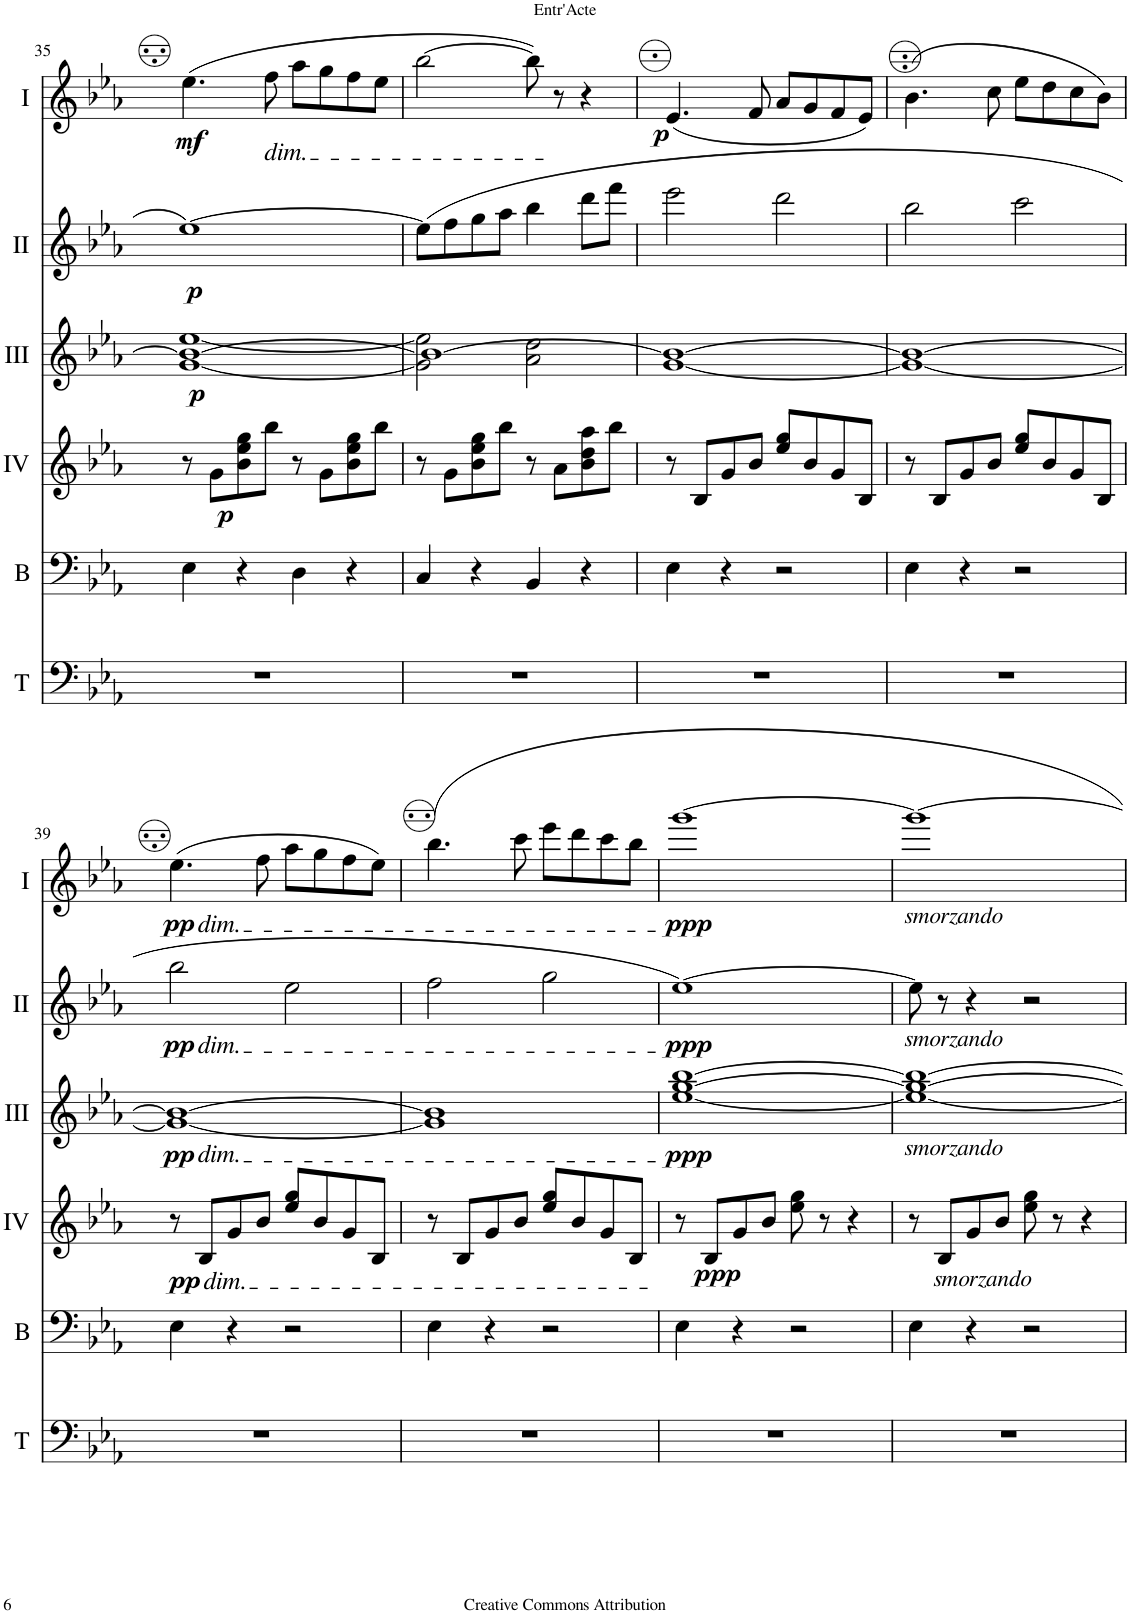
**kern	**kern	**kern	**dynam	**kern	**dynam	**kern	**dynam	**kern	**dynam
*part6	*part5	*part4	*part4	*part3	*part3	*part2	*part2	*part1	*part1
*staff6	*staff5	*staff4	*staff4	*staff3	*staff3	*staff2	*staff2	*staff1	*staff1
*I"Timpani	*I"Basson	*I"Acc. 4	*	*I"Acc. 3	*	*I"Acc. 2	*	*I"Acc.1	*
*I'T	*I'B	*	*	*	*	*	*	*	*
!!LO:PB:g=z
*clefF4	*clefF4	*clefG2	*	*clefG2	*	*clefG2	*	*clefG2	*
*	*Trd7c12	*Trd7c12	*	*Trd7c12	*	*	*	*	*
*k[b-e-a-]	*k[b-e-a-]	*k[b-e-a-]	*	*k[b-e-a-]	*	*k[b-e-a-]	*	*k[b-e-a-]	*
*M4/4	*M4/4	*M4/4	*	*M4/4	*	*M4/4	*	*M4/4	*
*met(c)	*met(c)	*met(c)	*	*met(c)	*	*met(c)	*	*met(c)	*
=35	=35	=35	=35	=35	=35	=35	=35	=35	=35
!	!	!	!	!	!LO:DY:b	!	!LO:DY:b	!	!LO:DY:b
1r	4E-\	8r	.	[1g 1b-_ [1ee-	p	[1ee-	p	(4.ee-\	mf
!	!	!	!LO:DY:b	!	!	!	!	!	!
.	.	8g\L	p	.	.	.	.	.	.
.	4r	8b-\ 8ee-\ 8gg\	.	.	.	.	.	.	.
!	!	!	!	!	!	!	!	!LO:TX:b:i:t=dim.	!
.	.	8bb-\J	.	.	.	.	.	8ff\	.
.	4D\	8r	.	.	.	.	.	8aa-\L	.
.	.	8g\L	.	.	.	.	.	8gg\	.
.	4r	8b-\ 8ee-\ 8gg\	.	.	.	.	.	8ff\	.
.	.	8bb-\J	.	.	.	.	.	8ee-\J	.
=36	=36	=36	=36	=36	=36	=36	=36	=36	=36
*	*	*	*	*^	*	*	*	*	*
1r	4C/	8r	.	1b-_	2g\] 2ee-\]	.	(8ee-\L]	.	[2bb-\	.
.	.	8g\L	.	.	.	.	8ff\	.	.	.
.	4r	8b-\ 8ee-\ 8gg\	.	.	.	.	8gg\	.	.	.
.	.	8bb-\J	.	.	.	.	8aa-\J	.	.	.
.	4BB-/	8r	.	.	2a-\ 2dd\	.	4bb-\	.	8bb-\])	.
.	.	8a-\L	.	.	.	.	.	.	8r	.
.	4r	8b-\ 8dd\ 8aa-\	.	.	.	.	8ddd\L	.	4r	.
.	.	8bb-\J	.	.	.	.	8fff\J	.	.	.
*	*	*	*	*v	*v	*	*	*	*	*
=37	=37	=37	=37	=37	=37	=37	=37	=37	=37
!	!	!	!	!	!	!	!	!	!LO:DY:b
1r	4E-\	8r	.	[1g 1b-_	.	2eee-\	.	(4.e-/	p
.	.	8B-/L	.	.	.	.	.	.	.
.	4r	8g/	.	.	.	.	.	.	.
.	.	8b-/J	.	.	.	.	.	8f/	.
.	2r	8ee-/ 8gg/L	.	.	.	2ddd\	.	8a-/L	.
.	.	8b-/	.	.	.	.	.	8g/	.
.	.	8g/	.	.	.	.	.	8f/	.
.	.	8B-/J	.	.	.	.	.	8e-/J)	.
=38	=38	=38	=38	=38	=38	=38	=38	=38	=38
1r	4E-\	8r	.	1g_ 1b-_	.	2bb-\	.	(4.b-\	.
.	.	8B-/L	.	.	.	.	.	.	.
.	4r	8g/	.	.	.	.	.	.	.
.	.	8b-/J	.	.	.	.	.	8cc\	.
.	2r	8ee-/ 8gg/L	.	.	.	2ccc\	.	8ee-\L	.
.	.	8b-/	.	.	.	.	.	8dd\	.
.	.	8g/	.	.	.	.	.	8cc\	.
.	.	8B-/J	.	.	.	.	.	8b-\J)	.
!!LO:LB:g=z
=39	=39	=39	=39	=39	=39	=39	=39	=39	=39
!	!	!	!	!	!	!	!	!LO:TX:b:i:t=dim.	!
!	!	!	!	!	!	!LO:TX:b:i:t=dim.	!	!	!
!	!	!	!	!LO:TX:b:i:t=dim.	!	!	!	!	!
!	!	!	!	!	!LO:DY:b	!	!LO:DY:b	!	!LO:DY:b
1r	4E-\	8r	.	1g_ 1b-_	pp	2bb-\	pp	(4.ee-\	pp
!	!	!LO:TX:b:i:t=dim.	!	!	!	!	!	!	!
!	!	!	!LO:DY:b	!	!	!	!	!	!
.	.	8B-/L	pp	.	.	.	.	.	.
.	4r	8g/	.	.	.	.	.	.	.
.	.	8b-/J	.	.	.	.	.	8ff\	.
.	2r	8ee-/ 8gg/L	.	.	.	2ee-\	.	8aa-\L	.
.	.	8b-/	.	.	.	.	.	8gg\	.
.	.	8g/	.	.	.	.	.	8ff\	.
.	.	8B-/J	.	.	.	.	.	8ee-\J)	.
=40	=40	=40	=40	=40	=40	=40	=40	=40	=40
1r	4E-\	8r	.	1g] 1b-]	.	2ff\	.	4.bb-\	.
.	.	8B-/L	.	.	.	.	.	.	.
.	4r	8g/	.	.	.	.	.	.	.
.	.	8b-/J	.	.	.	.	.	8ccc\	.
.	2r	8ee-/ 8gg/L	.	.	.	2gg\	.	8eee-\L	.
.	.	8b-/	.	.	.	.	.	8ddd\	.
.	.	8g/	.	.	.	.	.	8ccc\	.
.	.	8B-/J	.	.	.	.	.	8bb-\J	.
=41	=41	=41	=41	=41	=41	=41	=41	=41	=41
!	!	!	!	!	!LO:DY:b	!	!LO:DY:b	!	!LO:DY:b
1r	4E-\	8r	.	[1ee- [1gg [1bb-	ppp	[1ee-)	ppp	[1ggg	ppp
!	!	!	!LO:DY:b	!	!	!	!	!	!
.	.	8B-/L	ppp	.	.	.	.	.	.
.	4r	8g/	.	.	.	.	.	.	.
.	.	8b-/J	.	.	.	.	.	.	.
.	2r	8ee-\ 8gg\	.	.	.	.	.	.	.
.	.	8r	.	.	.	.	.	.	.
.	.	4r	.	.	.	.	.	.	.
=42	=42	=42	=42	=42	=42	=42	=42	=42	=42
!	!	!	!	!	!	!	!	!LO:TX:b:i:t=smorzando	!
!	!	!	!	!	!	!LO:TX:b:i:t=smorzando	!	!	!
!	!	!	!	!LO:TX:b:i:t=smorzando	!	!	!	!	!
1r	4E-\	8r	.	1ee-_ 1gg_ 1bb-_	.	8ee-\]	.	1ggg_	.
!	!	!LO:TX:b:i:t=smorzando	!	!	!	!	!	!	!
.	.	8B-/L	.	.	.	8r	.	.	.
.	4r	8g/	.	.	.	4r	.	.	.
.	.	8b-/J	.	.	.	.	.	.	.
.	2r	8ee-\ 8gg\	.	.	.	2r	.	.	.
.	.	8r	.	.	.	.	.	.	.
.	.	4r	.	.	.	.	.	.	.
=	=	=	=	=	=	=	=	=	=
*-	*-	*-	*-	*-	*-	*-	*-	*-	*-
